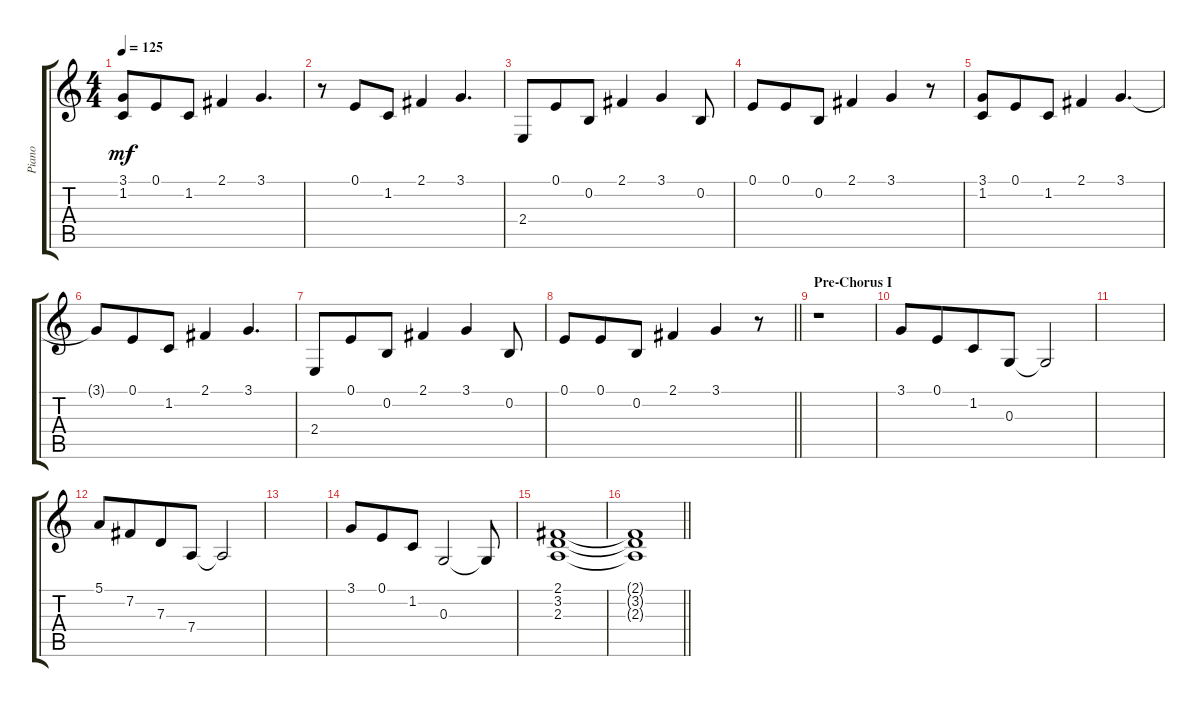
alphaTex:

\track ("Piano" "Piano") {instrument electricgrandpiano}
\staff {score tabs}
\tuning (E4 B3 G3 D3 A2 E2) {hide}
\ts (4 4)
\tempo 125
\clef g2
\ks c
(3.1 1.2).8{dy mf} 0.1.8{beam merge} 1.2.8 2.1.4 3.1.4{d} |
r.8 0.1.8{beam merge} 1.2.8 2.1.4 3.1.4{d} |
2.4.8 0.1.8{beam merge} 0.2.8 2.1.4 3.1.4 0.2.8 |
0.1.8 0.1.8{beam merge} 0.2.8 2.1.4 3.1.4 r.8 |
(3.1 1.2).8 0.1.8{beam merge} 1.2.8 2.1.4 3.1.4{d} |
3.1{t}.8 0.1.8{beam merge} 1.2.8 2.1.4 3.1.4{d} |
2.4.8 0.1.8{beam merge} 0.2.8 2.1.4 3.1.4 0.2.8 |
\barLineRight lightlight
0.1.8 0.1.8{beam merge} 0.2.8 2.1.4 3.1.4 r.8 |
\section ("" "Pre-Chorus I")
r.1 |
3.1.8 0.1.8{beam merge} 1.2.8 0.3.8 0.3{t}.2 |
|
5.1.8 7.2.8{beam merge} 7.3.8 7.4.8 7.4{t}.2 |
|
3.1.8 0.1.8{beam merge} 1.2.8 0.3.2 0.3{t}.8 |
(2.1 3.2 2.3).1 |
\barLineRight lightlight
(2.1{t} 3.2{t} 2.3{t}).1
